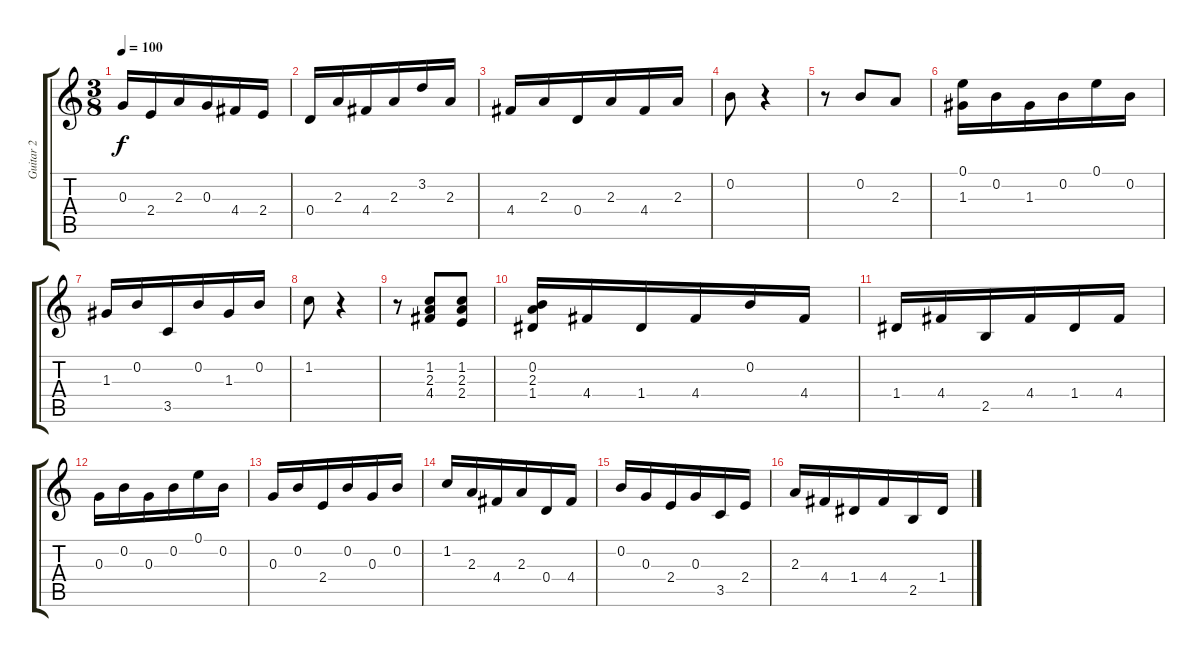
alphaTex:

\track ("Guitar 2" "Guitar 2") {instrument acousticguitarsteel}
\staff {score tabs}
\tuning (E4 B3 G3 D3 A2 E2) {hide}
\ts (3 8)
\tempo 100
\clef g2
\ks c
0.3.16{dy f} 2.4.16 2.3.16 0.3.16 4.4.16 2.4.16 |
0.4.16 2.3.16 4.4.16 2.3.16 3.2.16 2.3.16 |
4.4.16 2.3.16 0.4.16 2.3.16 4.4.16 2.3.16 |
0.2.8 r.4 |
r.8 0.2.8 2.3.8 |
(0.1 1.3).16 0.2.16 1.3.16 0.2.16 0.1.16 0.2.16 |
1.3.16 0.2.16 3.5.16 0.2.16 1.3.16 0.2.16 |
1.2.8 r.4 |
r.8 (1.2 2.3 4.4).8 (1.2 2.3 2.4).8 |
(0.2 2.3 1.4).16 4.4.16 1.4.16 4.4.16 0.2.16 4.4.16 |
1.4.16 4.4.16 2.5.16 4.4.16 1.4.16 4.4.16 |
0.3.16 0.2.16 0.3.16 0.2.16 0.1.16 0.2.16 |
0.3.16 0.2.16 2.4.16 0.2.16 0.3.16 0.2.16 |
1.2.16 2.3.16 4.4.16 2.3.16 0.4.16 4.4.16 |
0.2.16 0.3.16 2.4.16 0.3.16 3.5.16 2.4.16 |
2.3.16 4.4.16 1.4.16 4.4.16 2.5.16 1.4.16
